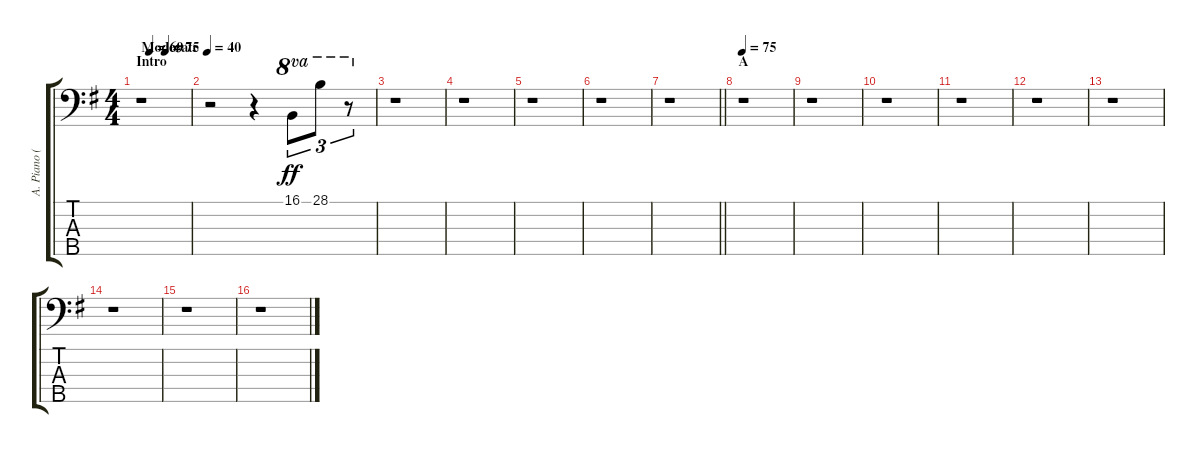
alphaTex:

\track ("A. Piano (Left Hand)" "A. Piano (") {instrument acousticgrandpiano}
\staff {score tabs}
\tuning (G2 D2 A1 E1 B0) {hide}
\ts (4 4)
\section ("" "Intro")
\tempo (40 "Moderate")
\tempo (69 0.1875)
\tempo (75 0.5)
\tempo (40 "Moderate")
\clef f4
\ks g
r.1{dy ff instrument acousticgrandpiano} |
r.2 r.4 16.1.8{tu (3 2) ot 8va} 28.1.8{tu (3 2) ot 8va} r.8{tu (3 2) ot 8va} |
r.1 |
r.1 |
r.1 |
r.1 |
\barLineRight lightlight
r.1 |
\section ("" "A")
\tempo 75
r.1 |
r.1 |
r.1 |
r.1 |
r.1 |
r.1 |
r.1 |
r.1 |
r.1
